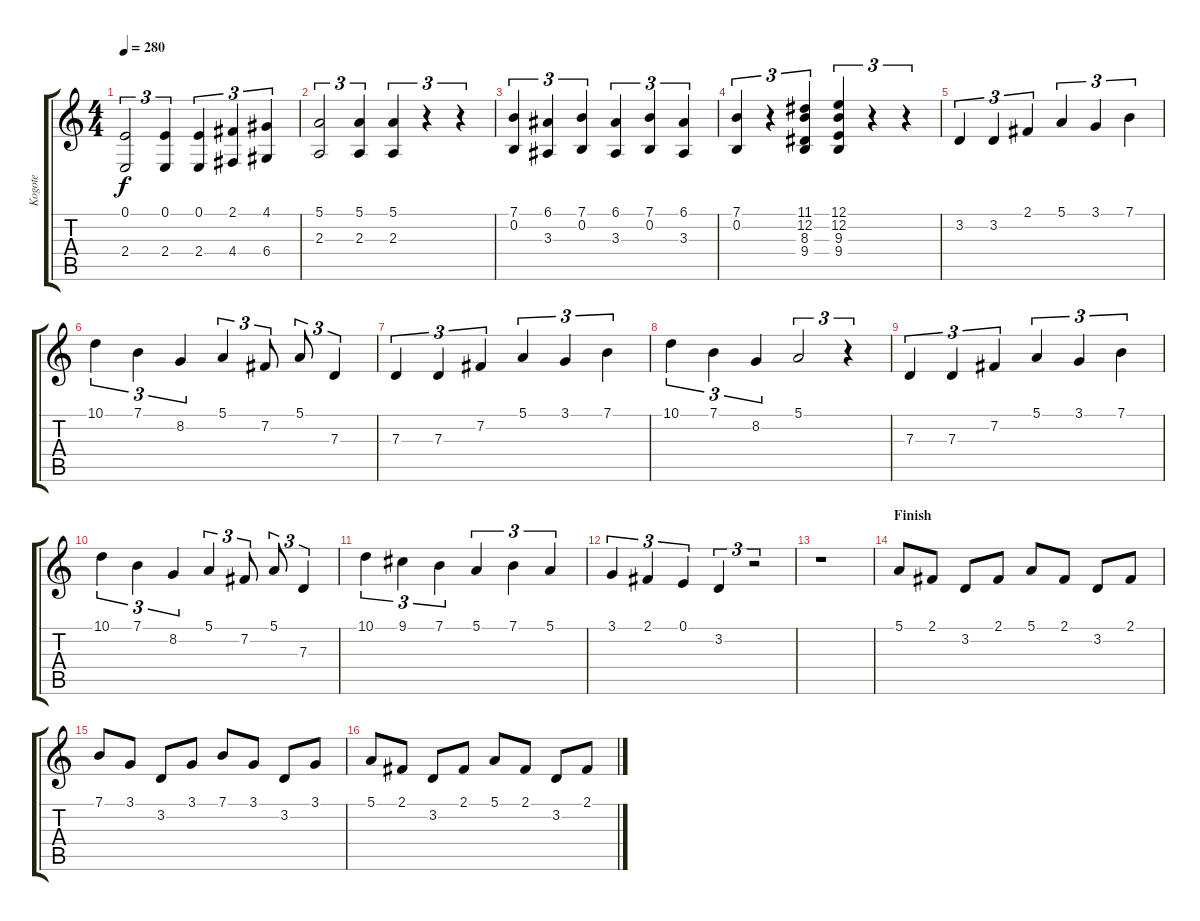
\track ("Kogote" "Kogote") {instrument accordion}
\staff {score tabs}
\tuning (E4 B3 G3 D3 A2 E2) {hide}
\ts (4 4)
\tempo 280
\clef g2
\ks c
(0.1 2.4).2{tu (3 2) dy f} (0.1 2.4).4{tu (3 2)} (0.1 2.4).4{tu (3 2)} (2.1 4.4).4{tu (3 2)} (4.1 6.4).4{tu (3 2)} |
(5.1 2.3).2{tu (3 2)} (5.1 2.3).4{tu (3 2)} (5.1 2.3).4{tu (3 2)} r.4{tu (3 2)} r.4{tu (3 2)} |
(7.1 0.2).4{tu (3 2)} (6.1 3.3).4{tu (3 2)} (7.1 0.2).4{tu (3 2)} (6.1 3.3).4{tu (3 2)} (7.1 0.2).4{tu (3 2)} (6.1 3.3).4{tu (3 2)} |
(7.1 0.2).4{tu (3 2)} r.4{tu (3 2)} (11.1 12.2 8.3 9.4).4{tu (3 2)} (12.1 12.2 9.3 9.4).4{tu (3 2)} r.4{tu (3 2)} r.4{tu (3 2)} |
3.2.4{tu (3 2)} 3.2.4{tu (3 2)} 2.1.4{tu (3 2)} 5.1.4{tu (3 2)} 3.1.4{tu (3 2)} 7.1.4{tu (3 2)} |
10.1.4{tu (3 2)} 7.1.4{tu (3 2)} 8.2.4{tu (3 2)} 5.1.4{tu (3 2)} 7.2.8{tu (3 2)} 5.1.8{tu (3 2)} 7.3.4{tu (3 2)} |
7.3.4{tu (3 2)} 7.3.4{tu (3 2)} 7.2.4{tu (3 2)} 5.1.4{tu (3 2)} 3.1.4{tu (3 2)} 7.1.4{tu (3 2)} |
10.1.4{tu (3 2)} 7.1.4{tu (3 2)} 8.2.4{tu (3 2)} 5.1.2{tu (3 2)} r.4{tu (3 2)} |
7.3.4{tu (3 2)} 7.3.4{tu (3 2)} 7.2.4{tu (3 2)} 5.1.4{tu (3 2)} 3.1.4{tu (3 2)} 7.1.4{tu (3 2)} |
10.1.4{tu (3 2)} 7.1.4{tu (3 2)} 8.2.4{tu (3 2)} 5.1.4{tu (3 2)} 7.2.8{tu (3 2)} 5.1.8{tu (3 2)} 7.3.4{tu (3 2)} |
10.1.4{tu (3 2)} 9.1.4{tu (3 2)} 7.1.4{tu (3 2)} 5.1.4{tu (3 2)} 7.1.4{tu (3 2)} 5.1.4{tu (3 2)} |
3.1.4{tu (3 2)} 2.1.4{tu (3 2)} 0.1.4{tu (3 2)} 3.2.4{tu (3 2)} r.2{tu (3 2)} |
r.1 |
\section ("" "Finish")
5.1.8 2.1.8 3.2.8 2.1.8 5.1.8 2.1.8 3.2.8 2.1.8 |
7.1.8 3.1.8 3.2.8 3.1.8 7.1.8 3.1.8 3.2.8 3.1.8 |
5.1.8 2.1.8 3.2.8 2.1.8 5.1.8 2.1.8 3.2.8 2.1.8
